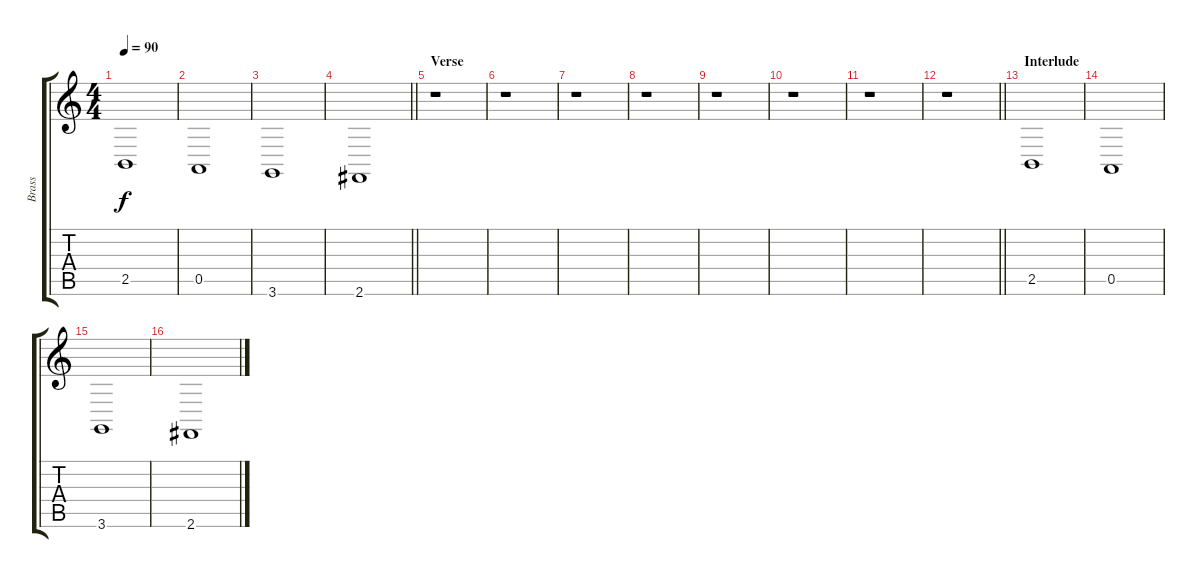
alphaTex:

\track ("Brass" "Brass") {instrument frenchhorn}
\staff {score tabs}
\tuning (E4 B3 G3 D3 A2 E2) {hide}
\ts (4 4)
\tempo 90
\clef g2
\ks c
2.5.1{dy f} |
0.5.1 |
3.6.1 |
\barLineRight lightlight
2.6.1 |
\section ("" "Verse ")
r.1 |
r.1 |
r.1 |
r.1 |
r.1 |
r.1 |
r.1 |
\barLineRight lightlight
r.1 |
\section ("" "Interlude ")
2.5.1 |
0.5.1 |
3.6.1 |
2.6.1
